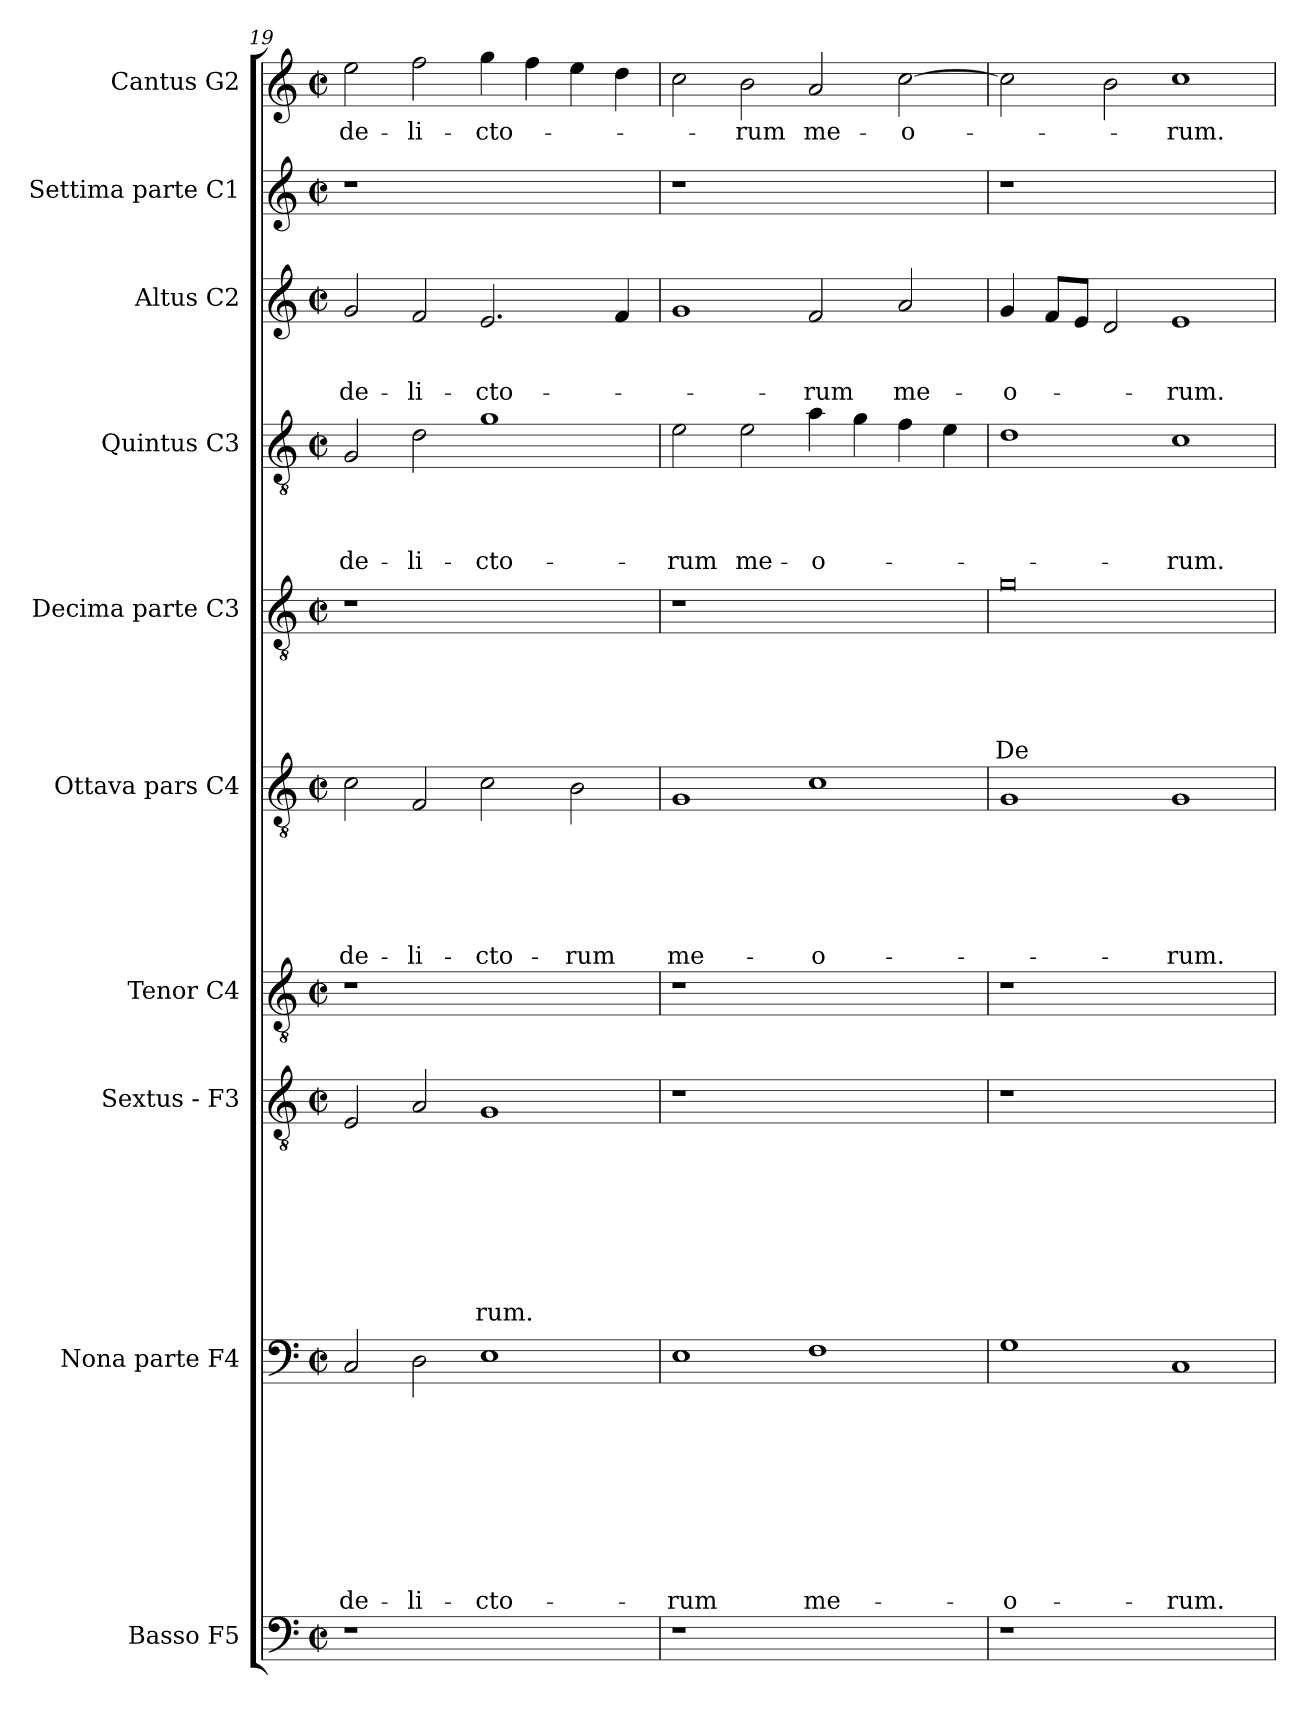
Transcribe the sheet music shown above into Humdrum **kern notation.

**kern	**kern	**text	**text	**text	**text	**text	**text	**text	**text	**text	**kern	**text	**text	**text	**text	**text	**text	**text	**text	**kern	**kern	**text	**text	**text	**text	**text	**text	**kern	**text	**text	**text	**text	**text	**kern	**text	**text	**text	**text	**kern	**text	**text	**text	**kern	**kern	**text
*part10	*part9	*part9	*part9	*part9	*part9	*part9	*part9	*part9	*part9	*part9	*part8	*part8	*part8	*part8	*part8	*part8	*part8	*part8	*part8	*part7	*part6	*part6	*part6	*part6	*part6	*part6	*part6	*part5	*part5	*part5	*part5	*part5	*part5	*part4	*part4	*part4	*part4	*part4	*part3	*part3	*part3	*part3	*part2	*part1	*part1
*staff10	*staff9	*staff9	*staff9	*staff9	*staff9	*staff9	*staff9	*staff9	*staff9	*staff9	*staff8	*staff8	*staff8	*staff8	*staff8	*staff8	*staff8	*staff8	*staff8	*staff7	*staff6	*staff6	*staff6	*staff6	*staff6	*staff6	*staff6	*staff5	*staff5	*staff5	*staff5	*staff5	*staff5	*staff4	*staff4	*staff4	*staff4	*staff4	*staff3	*staff3	*staff3	*staff3	*staff2	*staff1	*staff1
*I"Basso F5	*I"Nona parte F4	*	*	*	*	*	*	*	*	*	*I"Sextus - F3	*	*	*	*	*	*	*	*	*I"Tenor C4	*I"Ottava pars C4	*	*	*	*	*	*	*I"Decima parte C3	*	*	*	*	*	*I"Quintus C3	*	*	*	*	*I"Altus C2	*	*	*	*I"Settima parte C1	*I"Cantus G2	*
*I'B1	*	*	*	*	*	*	*	*	*	*	*	*	*	*	*	*	*	*	*	*I'T1	*	*	*	*	*	*	*	*	*	*	*	*	*	*	*	*	*	*	*I'A1	*	*	*	*I'C2	*I'C1	*
!!LO:PB:g=z
*clefF4	*clefF4	*	*	*	*	*	*	*	*	*	*clefGv2	*	*	*	*	*	*	*	*	*clefGv2	*clefGv2	*	*	*	*	*	*	*clefGv2	*	*	*	*	*	*clefGv2	*	*	*	*	*clefG2	*	*	*	*clefG2	*clefG2	*
*k[]	*k[]	*	*	*	*	*	*	*	*	*	*k[]	*	*	*	*	*	*	*	*	*k[]	*k[]	*	*	*	*	*	*	*k[]	*	*	*	*	*	*k[]	*	*	*	*	*k[]	*	*	*	*k[]	*k[]	*
*C:	*C:	*	*	*	*	*	*	*	*	*	*C:	*	*	*	*	*	*	*	*	*C:	*C:	*	*	*	*	*	*	*C:	*	*	*	*	*	*C:	*	*	*	*	*C:	*	*	*	*C:	*C:	*
*M2/2	*M2/2	*	*	*	*	*	*	*	*	*	*M2/2	*	*	*	*	*	*	*	*	*M2/2	*M2/2	*	*	*	*	*	*	*M2/2	*	*	*	*	*	*M2/2	*	*	*	*	*M2/2	*	*	*	*M2/2	*M2/2	*
*met(c|)	*met(c|)	*	*	*	*	*	*	*	*	*	*met(c|)	*	*	*	*	*	*	*	*	*met(c|)	*met(c|)	*	*	*	*	*	*	*met(c|)	*	*	*	*	*	*met(c|)	*	*	*	*	*met(c|)	*	*	*	*met(c|)	*met(c|)	*
=19	=19	=19	=19	=19	=19	=19	=19	=19	=19	=19	=19	=19	=19	=19	=19	=19	=19	=19	=19	=19	=19	=19	=19	=19	=19	=19	=19	=19	=19	=19	=19	=19	=19	=19	=19	=19	=19	=19	=19	=19	=19	=19	=19	=19	=19
!	!	!	!	!	!	!	!	!	!	!LO:LY:b	!	!	!	!	!	!	!	!	!	!	!	!	!	!	!	!	!LO:LY:b	!	!	!	!	!	!	!	!	!	!	!LO:LY:b	!	!	!	!LO:LY:b	!	!	!LO:LY:b
1r	2C/	.	.	.	.	.	.	.	.	de-	2E/	.	.	.	.	.	.	.	.	1r	2c\	.	.	.	.	.	de-	1r	.	.	.	.	.	2G/	.	.	.	de-	2g/	.	.	de-	1r	2ee\	de-
!	!	!	!	!	!	!	!	!	!	!LO:LY:b	!	!	!	!	!	!	!	!	!	!	!	!	!	!	!	!	!LO:LY:b	!	!	!	!	!	!	!	!	!	!	!LO:LY:b	!	!	!	!LO:LY:b	!	!	!LO:LY:b
.	2D\	.	.	.	.	.	.	.	.	-li-	2A/	.	.	.	.	.	.	.	.	.	2F/	.	.	.	.	.	-li-	.	.	.	.	.	.	2d\	.	.	.	-li-	2f/	.	.	-li-	.	2ff\	-li-
!	!	!	!	!	!	!	!	!	!	!LO:LY:b	!	!	!	!	!	!	!	!	!LO:LY:b	!	!	!	!	!	!	!	!LO:LY:b	!	!	!	!	!	!	!	!	!	!	!LO:LY:b	!	!	!	!LO:LY:b	!	!	!LO:LY:b
1ryy	1E	.	.	.	.	.	.	.	.	-cto-	1G	.	.	.	.	.	.	.	-rum.	1ryy	2c\	.	.	.	.	.	-cto-	1ryy	.	.	.	.	.	1g	.	.	.	-cto-	2.e/	.	.	-cto-	1ryy	4gg\	-cto-
.	.	.	.	.	.	.	.	.	.	.	.	.	.	.	.	.	.	.	.	.	.	.	.	.	.	.	.	.	.	.	.	.	.	.	.	.	.	.	.	.	.	.	.	4ff\	.
!	!	!	!	!	!	!	!	!	!	!	!	!	!	!	!	!	!	!	!	!	!	!	!	!	!	!	!LO:LY:b	!	!	!	!	!	!	!	!	!	!	!	!	!	!	!	!	!	!
.	.	.	.	.	.	.	.	.	.	.	.	.	.	.	.	.	.	.	.	.	2B\	.	.	.	.	.	-rum	.	.	.	.	.	.	.	.	.	.	.	.	.	.	.	.	4ee\	.
.	.	.	.	.	.	.	.	.	.	.	.	.	.	.	.	.	.	.	.	.	.	.	.	.	.	.	.	.	.	.	.	.	.	.	.	.	.	.	4f/	.	.	.	.	4dd\	.
=20	=20	=20	=20	=20	=20	=20	=20	=20	=20	=20	=20	=20	=20	=20	=20	=20	=20	=20	=20	=20	=20	=20	=20	=20	=20	=20	=20	=20	=20	=20	=20	=20	=20	=20	=20	=20	=20	=20	=20	=20	=20	=20	=20	=20	=20
!	!	!	!	!	!	!	!	!	!	!LO:LY:b	!	!	!	!	!	!	!	!	!	!	!	!	!	!	!	!	!LO:LY:b	!	!	!	!	!	!	!	!	!	!	!LO:LY:b	!	!	!	!	!	!	!
1r	1E	.	.	.	.	.	.	.	.	-rum	1r	.	.	.	.	.	.	.	.	1r	1G	.	.	.	.	.	me-	1r	.	.	.	.	.	2e\	.	.	.	-rum	1g	.	.	.	1r	2cc\	.
!	!	!	!	!	!	!	!	!	!	!	!	!	!	!	!	!	!	!	!	!	!	!	!	!	!	!	!	!	!	!	!	!	!	!	!	!	!	!LO:LY:b	!	!	!	!	!	!	!LO:LY:b
.	.	.	.	.	.	.	.	.	.	.	.	.	.	.	.	.	.	.	.	.	.	.	.	.	.	.	.	.	.	.	.	.	.	2e\	.	.	.	me-	.	.	.	.	.	2b\	-rum
!	!	!	!	!	!	!	!	!	!	!LO:LY:b	!	!	!	!	!	!	!	!	!	!	!	!	!	!	!	!	!LO:LY:b	!	!	!	!	!	!	!	!	!	!	!LO:LY:b	!	!	!	!LO:LY:b	!	!	!LO:LY:b
1ryy	1F	.	.	.	.	.	.	.	.	me-	1ryy	.	.	.	.	.	.	.	.	1ryy	1c	.	.	.	.	.	-o-	1ryy	.	.	.	.	.	4a\	.	.	.	-o-	2f/	.	.	-rum	1ryy	2a/	me-
.	.	.	.	.	.	.	.	.	.	.	.	.	.	.	.	.	.	.	.	.	.	.	.	.	.	.	.	.	.	.	.	.	.	4g\	.	.	.	.	.	.	.	.	.	.	.
!	!	!	!	!	!	!	!	!	!	!	!	!	!	!	!	!	!	!	!	!	!	!	!	!	!	!	!	!	!	!	!	!	!	!	!	!	!	!	!	!	!	!LO:LY:b	!	!	!LO:LY:b
.	.	.	.	.	.	.	.	.	.	.	.	.	.	.	.	.	.	.	.	.	.	.	.	.	.	.	.	.	.	.	.	.	.	4f\	.	.	.	.	2a/	.	.	me-	.	[2cc\	-o-
.	.	.	.	.	.	.	.	.	.	.	.	.	.	.	.	.	.	.	.	.	.	.	.	.	.	.	.	.	.	.	.	.	.	4e\	.	.	.	.	.	.	.	.	.	.	.
=21	=21	=21	=21	=21	=21	=21	=21	=21	=21	=21	=21	=21	=21	=21	=21	=21	=21	=21	=21	=21	=21	=21	=21	=21	=21	=21	=21	=21	=21	=21	=21	=21	=21	=21	=21	=21	=21	=21	=21	=21	=21	=21	=21	=21	=21
!	!	!	!	!	!	!	!	!	!	!LO:LY:b	!	!	!	!	!	!	!	!	!	!	!	!	!	!	!	!	!	!	!	!	!	!	!LO:LY:b	!	!	!	!	!	!	!	!	!LO:LY:b	!	!	!
1r	1G	.	.	.	.	.	.	.	.	-o-	1r	.	.	.	.	.	.	.	.	1r	1G	.	.	.	.	.	.	0g	.	.	.	.	De-	1d	.	.	.	.	4g/	.	.	-o-	1r	2cc\]	.
.	.	.	.	.	.	.	.	.	.	.	.	.	.	.	.	.	.	.	.	.	.	.	.	.	.	.	.	.	.	.	.	.	.	.	.	.	.	.	8f/L	.	.	.	.	.	.
.	.	.	.	.	.	.	.	.	.	.	.	.	.	.	.	.	.	.	.	.	.	.	.	.	.	.	.	.	.	.	.	.	.	.	.	.	.	.	8e/J	.	.	.	.	.	.
.	.	.	.	.	.	.	.	.	.	.	.	.	.	.	.	.	.	.	.	.	.	.	.	.	.	.	.	.	.	.	.	.	.	.	.	.	.	.	2d/	.	.	.	.	2b\	.
!	!	!	!	!	!	!	!	!	!	!LO:LY:b	!	!	!	!	!	!	!	!	!	!	!	!	!	!	!	!	!LO:LY:b	!	!	!	!	!	!	!	!	!	!	!LO:LY:b	!	!	!	!LO:LY:b	!	!	!LO:LY:b
1ryy	1C	.	.	.	.	.	.	.	.	-rum.	1ryy	.	.	.	.	.	.	.	.	1ryy	1G	.	.	.	.	.	-rum.	.	.	.	.	.	.	1c	.	.	.	-rum.	1e	.	.	-rum.	1ryy	1cc	-rum.
=	=	=	=	=	=	=	=	=	=	=	=	=	=	=	=	=	=	=	=	=	=	=	=	=	=	=	=	=	=	=	=	=	=	=	=	=	=	=	=	=	=	=	=	=	=
*-	*-	*-	*-	*-	*-	*-	*-	*-	*-	*-	*-	*-	*-	*-	*-	*-	*-	*-	*-	*-	*-	*-	*-	*-	*-	*-	*-	*-	*-	*-	*-	*-	*-	*-	*-	*-	*-	*-	*-	*-	*-	*-	*-	*-	*-
